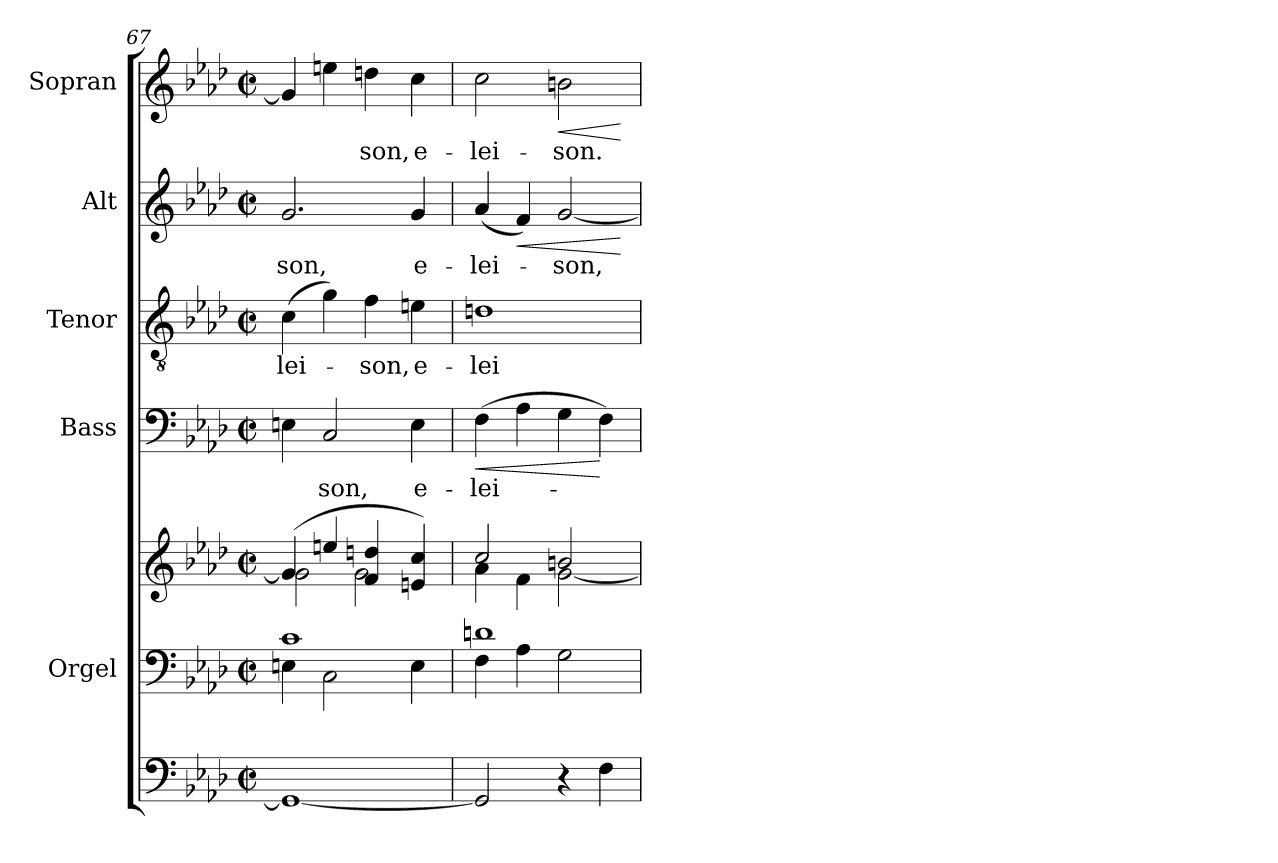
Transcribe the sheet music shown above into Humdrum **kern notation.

**kern	**kern	**kern	**kern	**text	**dynam	**kern	**text	**kern	**text	**dynam	**kern	**text	**dynam
*part6	*part5	*part5	*part4	*part4	*part4	*part3	*part3	*part2	*part2	*part2	*part1	*part1	*part1
*staff7	*staff6	*staff5	*staff4	*staff4	*staff4	*staff3	*staff3	*staff2	*staff2	*staff2	*staff1	*staff1	*staff1
*	*I"Orgel	*	*I"Bass	*	*	*I"Tenor	*	*I"Alt	*	*	*I"Sopran	*	*
*	*I'Org.	*	*I'B	*	*	*I'T	*	*I'A	*	*	*I'S	*	*
*clefF4	*clefF4	*clefG2	*clefF4	*	*	*clefGv2	*	*clefG2	*	*	*clefG2	*	*
*ITrd7c12	*	*	*	*	*	*	*	*	*	*	*	*	*
*k[b-e-a-d-]	*k[b-e-a-d-]	*k[b-e-a-d-]	*k[b-e-a-d-]	*	*	*k[b-e-a-d-]	*	*k[b-e-a-d-]	*	*	*k[b-e-a-d-]	*	*
*A-:	*A-:	*A-:	*A-:	*	*	*A-:	*	*A-:	*	*	*A-:	*	*
*M2/2	*M2/2	*M2/2	*M2/2	*	*	*M2/2	*	*M2/2	*	*	*M2/2	*	*
*met(c|)	*met(c|)	*met(c|)	*met(c|)	*	*	*met(c|)	*	*met(c|)	*	*	*met(c|)	*	*
=67	=67	=67	=67	=67	=67	=67	=67	=67	=67	=67	=67	=67	=67
*	*^	*^	*	*	*	*	*	*	*	*	*	*	*
!	!	!	!	!	!	!	!	!	!LO:LY:b	!	!LO:LY:b	!	!	!	!
1GGG_	1c	4En\	(>4g/]	2g\	4En\	.	.	(>4c\	-lei-	2.g/	-son,	.	4g/]	.	.
!	!	!	!	!	!	!LO:LY:b	!	!	!	!	!	!	!	!	!
.	.	2C\	4een/	.	2C/	-son,	.	4g\)	.	.	.	.	4een\	.	.
!	!	!	!	!	!	!	!	!	!LO:LY:b	!	!	!	!	!LO:LY:b	!
.	.	.	4f/ 4ddn/	2g\	.	.	.	4f\	-son,	.	.	.	4ddn\	-son,	.
!	!	!	!	!	!	!LO:LY:b	!	!	!LO:LY:b	!	!LO:LY:b	!	!	!LO:LY:b	!
.	.	4E\	4en/ 4cc/)	.	4E\	e-	.	4en\	e-	4g/	e-	.	4cc\	e-	.
=68	=68	=68	=68	=68	=68	=68	=68	=68	=68	=68	=68	=68	=68	=68	=68
!	!	!	!	!	!	!LO:LY:b	!LO:HP:b	!	!LO:LY:b	!	!LO:LY:b	!	!	!LO:LY:b	!
2GGG/]	1dn	4F\	2cc/	4a-\	(>4F\	-lei-	<	1dn	-lei-	(<4a-/	-lei-	.	2cc\	-lei-	.
!	!	!	!	!	!	!	!	!	!	!	!	!LO:HP:b	!	!	!
.	.	4A-\	.	4f\	4A-\	.	.	.	.	4f/)	.	<	.	.	.
!	!	!	!	!	!	!	!	!	!	!	!LO:LY:b	!	!	!LO:LY:b	!LO:HP:b
4r	.	2G\	2bn/	[<2g\	4G\	.	.	.	.	[2g/	-son,	.	2bn\	-son.	<
4FF\	.	.	.	.	4F\)	.	[	.	.	.	.	.	.	.	.
*	*v	*v	*	*	*	*	*	*	*	*	*	*	*	*	*
*	*	*v	*v	*	*	*	*	*	*	*	*	*	*	*
.	.	.	.	.	.	.	.	.	.	[	.	.	[
=	=	=	=	=	=	=	=	=	=	=	=	=	=
*-	*-	*-	*-	*-	*-	*-	*-	*-	*-	*-	*-	*-	*-
